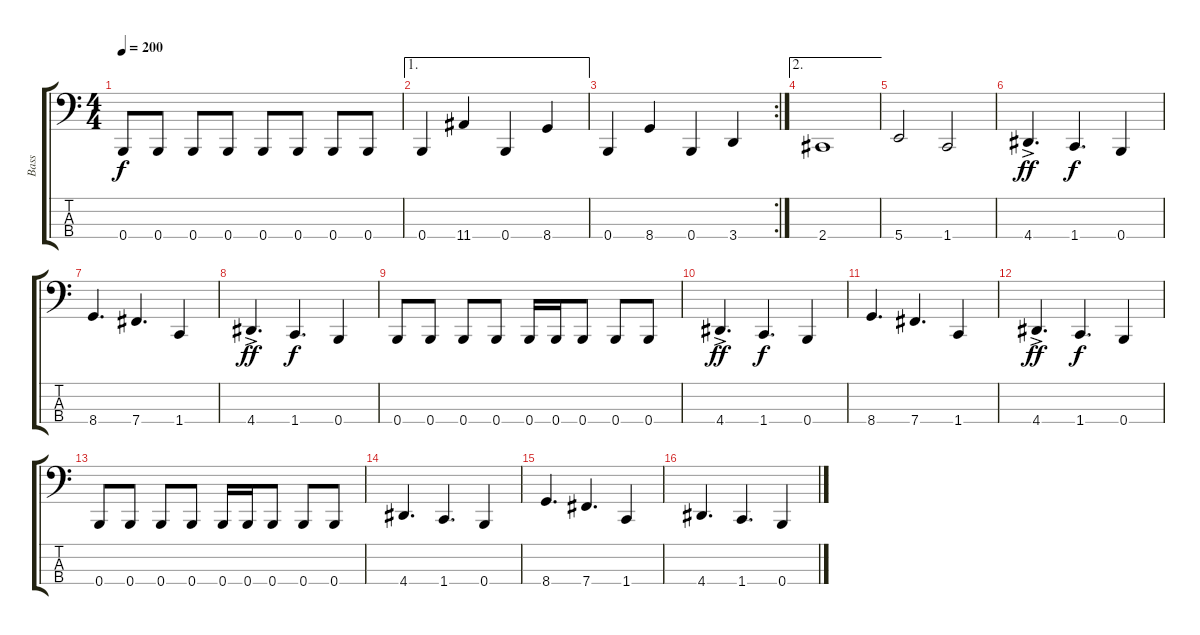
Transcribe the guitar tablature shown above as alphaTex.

\track ("Bass" "Bass") {instrument electricbasspick}
\staff {score tabs}
\tuning (E2 B1 Gb1 B0) {hide}
\ts (4 4)
\tempo 200
\clef f4
\ks c
0.4.8{dy f} 0.4.8 0.4.8 0.4.8 0.4.8 0.4.8 0.4.8 0.4.8 |
\ae 1
0.4.4 11.4.4 0.4.4 8.4.4 |
\rc 2
0.4.4 8.4.4 0.4.4 3.4.4 |
\ae 2
2.4.1 |
5.4.2 1.4.2 |
4.4{ac}.4{d dy ff} 1.4.4{d dy f} 0.4.4 |
8.4.4{d} 7.4.4{d} 1.4.4 |
4.4{ac}.4{d dy ff} 1.4.4{d dy f} 0.4.4 |
0.4.8 0.4.8 0.4.8 0.4.8 0.4.16 0.4.16 0.4.8 0.4.8 0.4.8 |
4.4{ac}.4{d dy ff} 1.4.4{d dy f} 0.4.4 |
8.4.4{d} 7.4.4{d} 1.4.4 |
4.4{ac}.4{d dy ff} 1.4.4{d dy f} 0.4.4 |
0.4.8 0.4.8 0.4.8 0.4.8 0.4.16 0.4.16 0.4.8 0.4.8 0.4.8 |
4.4.4{d} 1.4.4{d} 0.4.4 |
8.4.4{d} 7.4.4{d} 1.4.4 |
4.4.4{d} 1.4.4{d} 0.4.4
